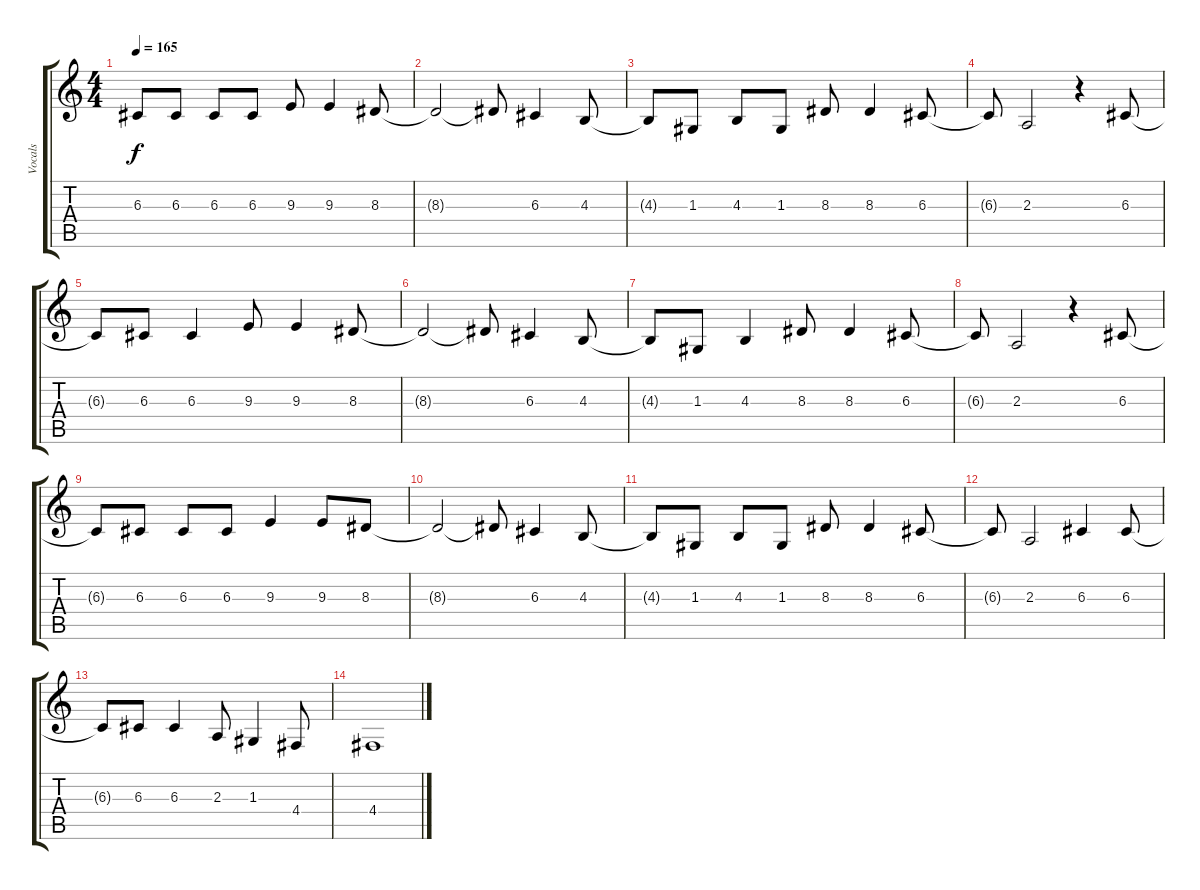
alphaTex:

\track ("Vocals" "Vocals") {instrument tenorsax}
\staff {score tabs}
\tuning (E4 B3 G3 D3 A2 E2) {hide}
\ts (4 4)
\tempo 165
\clef g2
\ks c
6.3.8{dy f} 6.3.8 6.3.8 6.3.8 9.3.8 9.3.4 8.3.8 |
8.3{t}.2 8.3{t}.8 6.3.4 4.3.8 |
4.3{t}.8 1.3.8 4.3.8 1.3.8 8.3.8 8.3.4 6.3.8 |
6.3{t}.8 2.3.2 r.4 6.3.8 |
6.3{t}.8 6.3.8 6.3.4 9.3.8 9.3.4 8.3.8 |
8.3{t}.2 8.3{t}.8 6.3.4 4.3.8 |
4.3{t}.8 1.3.8 4.3.4 8.3.8 8.3.4 6.3.8 |
6.3{t}.8 2.3.2 r.4 6.3.8 |
6.3{t}.8 6.3.8 6.3.8 6.3.8 9.3.4 9.3.8 8.3.8 |
8.3{t}.2 8.3{t}.8 6.3.4 4.3.8 |
4.3{t}.8 1.3.8 4.3.8 1.3.8 8.3.8 8.3.4 6.3.8 |
6.3{t}.8 2.3.2 6.3.4 6.3.8 |
6.3{t}.8 6.3.8 6.3.4 2.3.8 1.3.4 4.4.8 |
4.4.1
